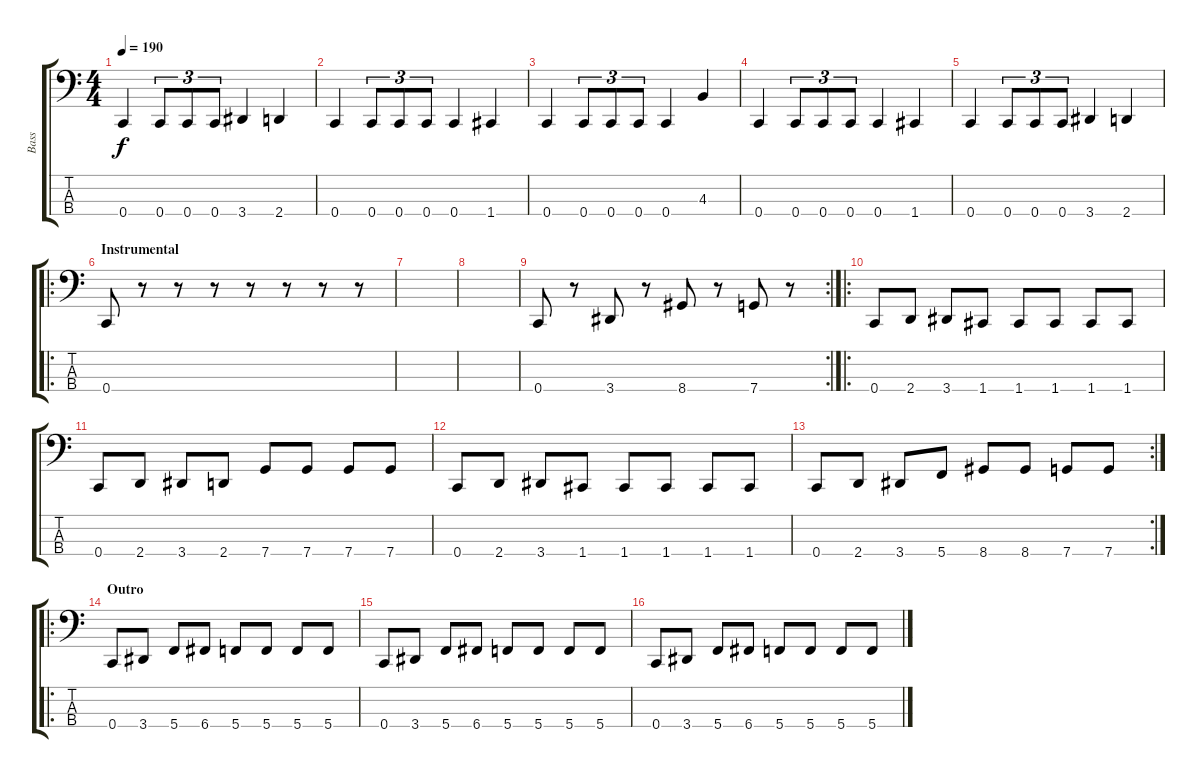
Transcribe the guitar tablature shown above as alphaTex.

\track ("Bass" "Bass") {instrument electricbasspick}
\staff {score tabs}
\tuning (F2 C2 G1 C1) {hide}
\ts (4 4)
\tempo 190
\clef f4
\ks c
0.4.4{dy f} 0.4.8{tu (3 2)} 0.4.8{tu (3 2)} 0.4.8{tu (3 2)} 3.4.4 2.4.4 |
0.4.4 0.4.8{tu (3 2)} 0.4.8{tu (3 2)} 0.4.8{tu (3 2)} 0.4.4 1.4.4 |
0.4.4 0.4.8{tu (3 2)} 0.4.8{tu (3 2)} 0.4.8{tu (3 2)} 0.4.4 4.3.4 |
0.4.4 0.4.8{tu (3 2)} 0.4.8{tu (3 2)} 0.4.8{tu (3 2)} 0.4.4 1.4.4 |
0.4.4 0.4.8{tu (3 2)} 0.4.8{tu (3 2)} 0.4.8{tu (3 2)} 3.4.4 2.4.4 |
\ro
\section ("" "Instrumental")
0.4.8 r.8 r.8 r.8 r.8 r.8 r.8 r.8 |
|
|
\rc 2
0.4.8 r.8 3.4.8 r.8 8.4.8 r.8 7.4.8 r.8 |
\ro
0.4.8 2.4.8 3.4.8 1.4.8 1.4.8 1.4.8 1.4.8 1.4.8 |
0.4.8 2.4.8 3.4.8 2.4.8 7.4.8 7.4.8 7.4.8 7.4.8 |
0.4.8 2.4.8 3.4.8 1.4.8 1.4.8 1.4.8 1.4.8 1.4.8 |
\rc 2
0.4.8 2.4.8 3.4.8 5.4.8 8.4.8 8.4.8 7.4.8 7.4.8 |
\ro
\section ("" "Outro")
0.4.8 3.4.8 5.4.8 6.4.8 5.4.8 5.4.8 5.4.8 5.4.8 |
0.4.8 3.4.8 5.4.8 6.4.8 5.4.8 5.4.8 5.4.8 5.4.8 |
0.4.8 3.4.8 5.4.8 6.4.8 5.4.8 5.4.8 5.4.8 5.4.8
